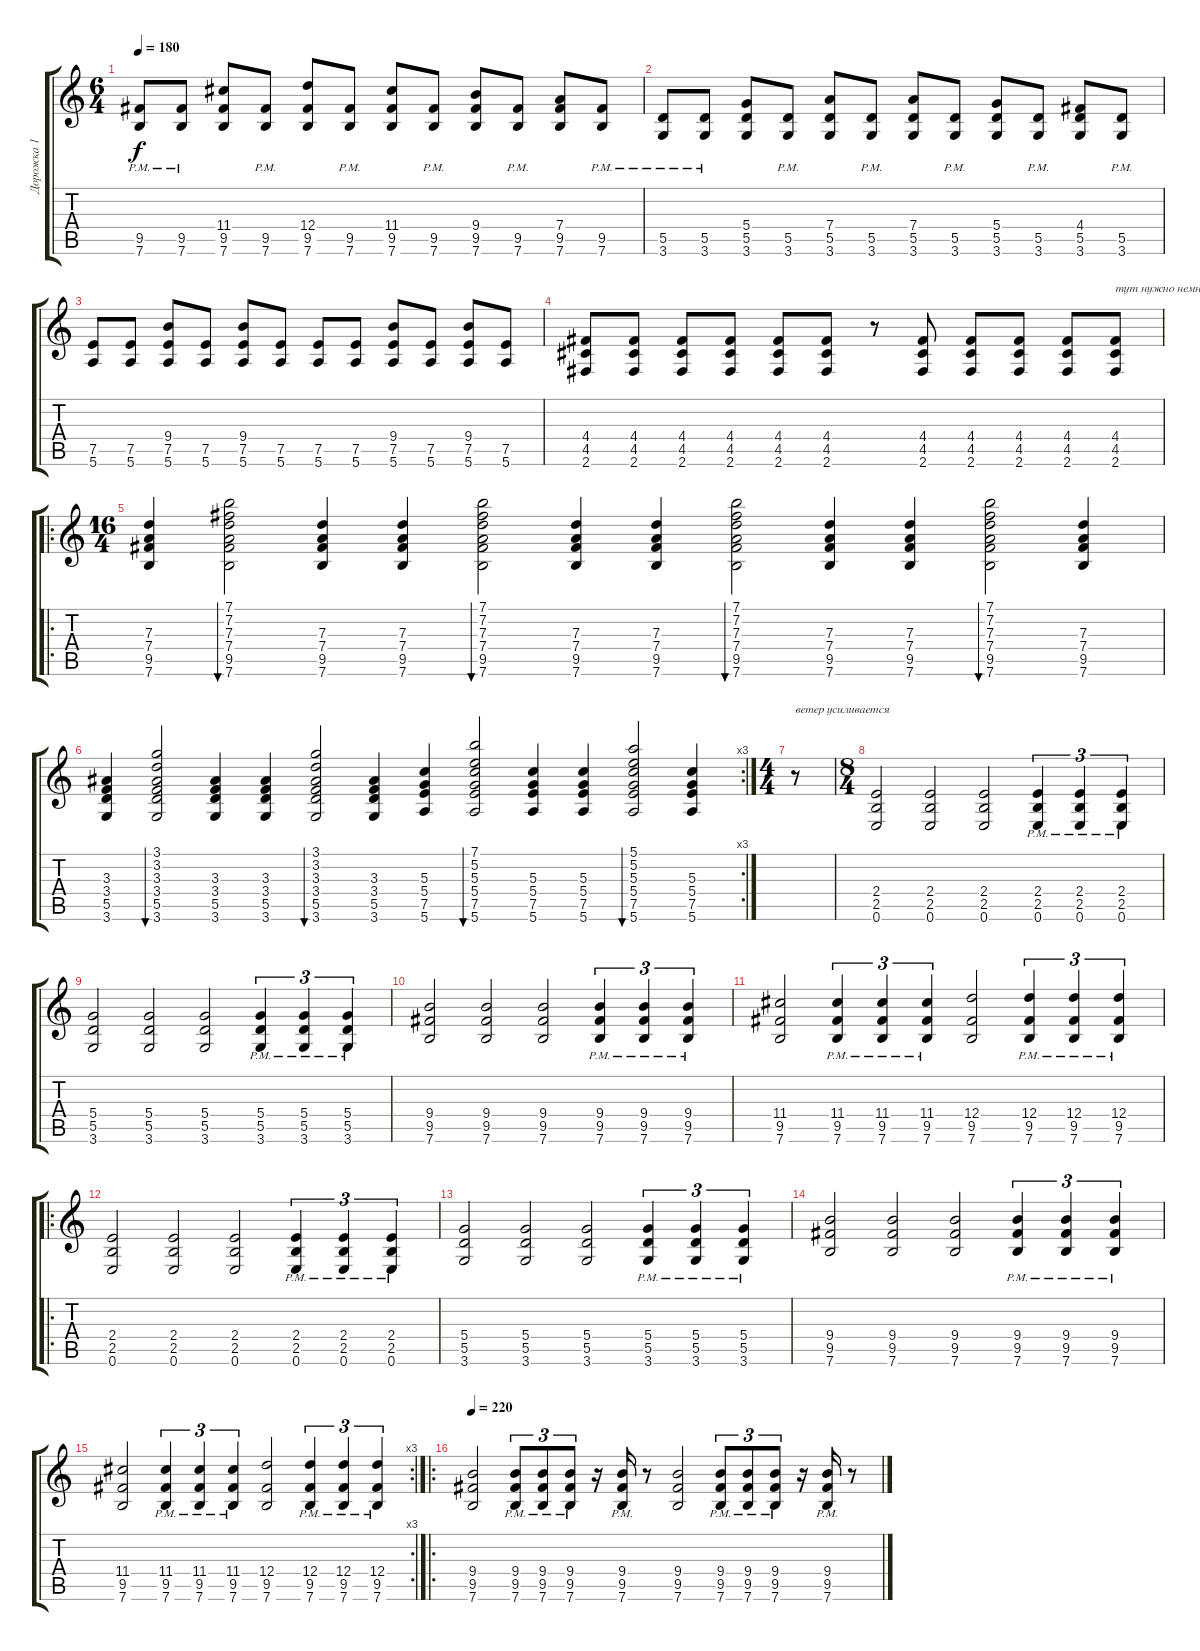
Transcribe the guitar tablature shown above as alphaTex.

\track ("Дорожка 1" "Дорожка 1") {instrument distortionguitar}
\staff {score tabs}
\tuning (E4 B3 G3 D3 A2 E2) {hide}
\ts (6 4)
\tempo 180
\clef g2
\ks c
(9.5{pm} 7.6{pm}).8{dy f} (9.5{pm} 7.6{pm}).8 (11.4 9.5 7.6).8 (9.5{pm} 7.6{pm}).8 (12.4 9.5 7.6).8 (9.5{pm} 7.6{pm}).8 (11.4 9.5 7.6).8 (9.5{pm} 7.6{pm}).8 (9.4 9.5 7.6).8 (9.5{pm} 7.6{pm}).8 (7.4 9.5 7.6).8 (9.5{pm} 7.6{pm}).8 |
(5.5{pm} 3.6{pm}).8 (5.5{pm} 3.6{pm}).8 (5.4 5.5 3.6).8 (5.5{pm} 3.6{pm}).8 (7.4 5.5 3.6).8 (5.5{pm} 3.6{pm}).8 (7.4 5.5 3.6).8 (5.5{pm} 3.6{pm}).8 (5.4 5.5 3.6).8 (5.5{pm} 3.6{pm}).8 (4.4 5.5 3.6).8 (5.5{pm} 3.6{pm}).8 |
(7.5 5.6).8 (7.5 5.6).8 (9.4 7.5 5.6).8 (7.5 5.6).8 (9.4 7.5 5.6).8 (7.5 5.6).8 (7.5 5.6).8 (7.5 5.6).8 (9.4 7.5 5.6).8 (7.5 5.6).8 (9.4 7.5 5.6).8 (7.5 5.6).8 |
(4.4 4.5 2.6).8 (4.4 4.5 2.6).8 (4.4 4.5 2.6).8 (4.4 4.5 2.6).8 (4.4 4.5 2.6).8 (4.4 4.5 2.6).8 r.8 (4.4 4.5 2.6).8 (4.4 4.5 2.6).8 (4.4 4.5 2.6).8 (4.4 4.5 2.6).8 (4.4 4.5 2.6).8{txt "тут нужно немного рёва ветра"} |
\ro
\ts (16 4)
(7.3 7.4 9.5 7.6).4{instrument acousticguitarsteel} (7.1 7.2 7.3 7.4 9.5 7.6).2{bu 480} (7.3 7.4 9.5 7.6).4 (7.3 7.4 9.5 7.6).4 (7.1 7.2 7.3 7.4 9.5 7.6).2{bu 480} (7.3 7.4 9.5 7.6).4 (7.3 7.4 9.5 7.6).4 (7.1 7.2 7.3 7.4 9.5 7.6).2{bu 480} (7.3 7.4 9.5 7.6).4 (7.3 7.4 9.5 7.6).4 (7.1 7.2 7.3 7.4 9.5 7.6).2{bu 480} (7.3 7.4 9.5 7.6).4 |
\rc 3
(3.3 3.4 5.5 3.6).4{instrument acousticguitarsteel} (3.1 3.2 3.3 3.4 5.5 3.6).2{bu 480} (3.3 3.4 5.5 3.6).4 (3.3 3.4 5.5 3.6).4 (3.1 3.2 3.3 3.4 5.5 3.6).2{bu 480} (3.3 3.4 5.5 3.6).4 (5.3 5.4 7.5 5.6).4 (7.1 5.2 5.3 5.4 7.5 5.6).2{bu 480} (5.3 5.4 7.5 5.6).4 (5.3 5.4 7.5 5.6).4 (5.1 5.2 5.3 5.4 7.5 5.6).2{bu 480} (5.3 5.4 7.5 5.6).4 |
\ts (4 4)
r.8{txt "ветер усиливается"} |
\ts (8 4)
(2.4 2.5 0.6).2{instrument distortionguitar} (2.4 2.5 0.6).2 (2.4 2.5 0.6).2 (2.4{pm} 2.5{pm} 0.6{pm}).4{tu (3 2)} (2.4{pm} 2.5{pm} 0.6{pm}).4{tu (3 2)} (2.4{pm} 2.5{pm} 0.6{pm}).4{tu (3 2)} |
(5.4 5.5 3.6).2 (5.4 5.5 3.6).2 (5.4 5.5 3.6).2 (5.4{pm} 5.5{pm} 3.6{pm}).4{tu (3 2)} (5.4{pm} 5.5{pm} 3.6{pm}).4{tu (3 2)} (5.4{pm} 5.5{pm} 3.6{pm}).4{tu (3 2)} |
(9.4 9.5 7.6).2 (9.4 9.5 7.6).2 (9.4 9.5 7.6).2 (9.4{pm} 9.5{pm} 7.6{pm}).4{tu (3 2)} (9.4{pm} 9.5{pm} 7.6{pm}).4{tu (3 2)} (9.4{pm} 9.5{pm} 7.6{pm}).4{tu (3 2)} |
(11.4 9.5 7.6).2 (11.4{pm} 9.5{pm} 7.6{pm}).4{tu (3 2)} (11.4{pm} 9.5{pm} 7.6{pm}).4{tu (3 2)} (11.4{pm} 9.5{pm} 7.6{pm}).4{tu (3 2)} (12.4 9.5 7.6).2 (12.4{pm} 9.5{pm} 7.6{pm}).4{tu (3 2)} (12.4{pm} 9.5{pm} 7.6{pm}).4{tu (3 2)} (12.4{pm} 9.5{pm} 7.6{pm}).4{tu (3 2)} |
\ro
(2.4 2.5 0.6).2 (2.4 2.5 0.6).2 (2.4 2.5 0.6).2 (2.4{pm} 2.5{pm} 0.6{pm}).4{tu (3 2)} (2.4{pm} 2.5{pm} 0.6{pm}).4{tu (3 2)} (2.4{pm} 2.5{pm} 0.6{pm}).4{tu (3 2)} |
(5.4 5.5 3.6).2 (5.4 5.5 3.6).2 (5.4 5.5 3.6).2 (5.4{pm} 5.5{pm} 3.6{pm}).4{tu (3 2)} (5.4{pm} 5.5{pm} 3.6{pm}).4{tu (3 2)} (5.4{pm} 5.5{pm} 3.6{pm}).4{tu (3 2)} |
(9.4 9.5 7.6).2 (9.4 9.5 7.6).2 (9.4 9.5 7.6).2 (9.4{pm} 9.5{pm} 7.6{pm}).4{tu (3 2)} (9.4{pm} 9.5{pm} 7.6{pm}).4{tu (3 2)} (9.4{pm} 9.5{pm} 7.6{pm}).4{tu (3 2)} |
\rc 3
(11.4 9.5 7.6).2 (11.4{pm} 9.5{pm} 7.6{pm}).4{tu (3 2)} (11.4{pm} 9.5{pm} 7.6{pm}).4{tu (3 2)} (11.4{pm} 9.5{pm} 7.6{pm}).4{tu (3 2)} (12.4 9.5 7.6).2 (12.4{pm} 9.5{pm} 7.6{pm}).4{tu (3 2)} (12.4{pm} 9.5{pm} 7.6{pm}).4{tu (3 2)} (12.4{pm} 9.5{pm} 7.6{pm}).4{tu (3 2)} |
\ro
\tempo 220
(9.4 9.5 7.6).2 (9.4{pm} 9.5{pm} 7.6{pm}).8{tu (3 2)} (9.4{pm} 9.5{pm} 7.6{pm}).8{tu (3 2)} (9.4{pm} 9.5{pm} 7.6{pm}).8{tu (3 2)} r.16 (9.4{pm} 9.5{pm} 7.6{pm}).16 r.8 (9.4 9.5 7.6).2 (9.4{pm} 9.5{pm} 7.6{pm}).8{tu (3 2)} (9.4{pm} 9.5{pm} 7.6{pm}).8{tu (3 2)} (9.4{pm} 9.5{pm} 7.6{pm}).8{tu (3 2)} r.16 (9.4{pm} 9.5{pm} 7.6{pm}).16 r.8
